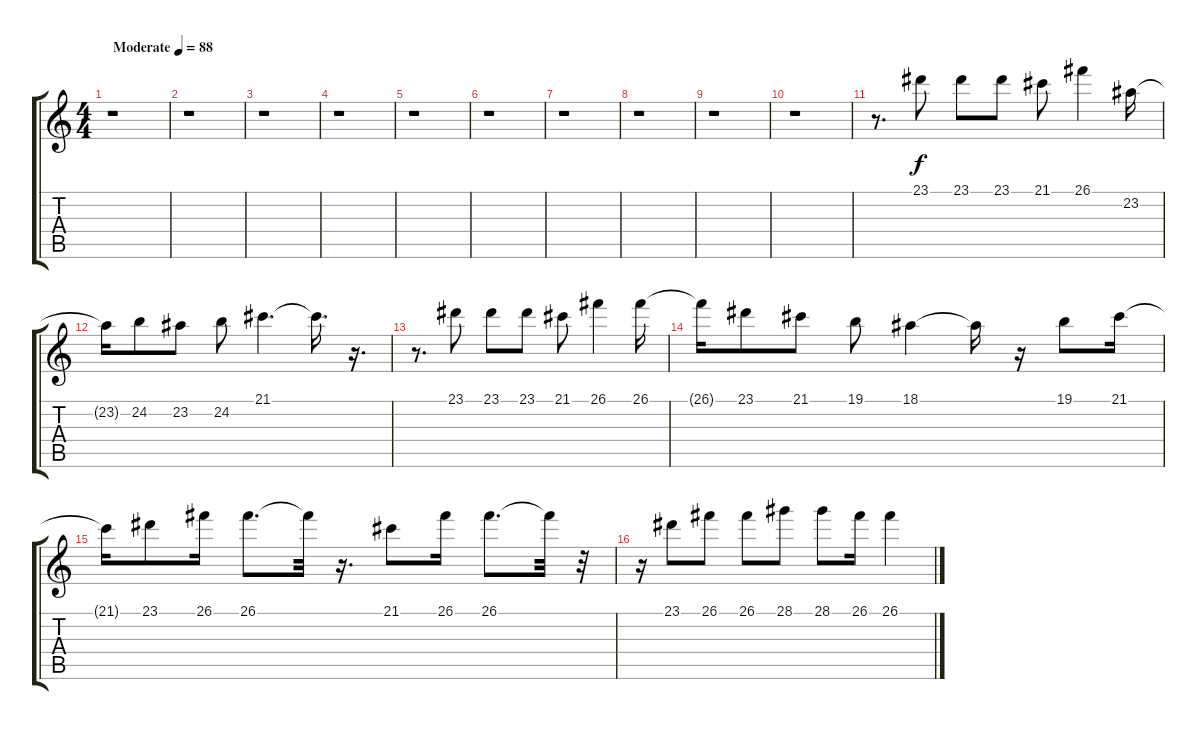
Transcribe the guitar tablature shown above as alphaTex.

\track "" {instrument fx3crystal}
\staff {score tabs}
\tuning (E4 B3 G3 D3 A2 E2) {hide}
\ts (4 4)
\tempo (88 "Moderate")
\clef g2
\ks c
r.1{dy f instrument fx3crystal} |
r.1 |
r.1 |
r.1 |
r.1 |
r.1 |
r.1 |
r.1 |
r.1 |
r.1 |
r.8{d} 23.1.8 23.1.8 23.1.8 21.1.8 26.1.4 23.2.16 |
23.2{t}.16 24.2.8 23.2.8 24.2.8 21.1.4{d} 21.1{t}.16{d} r.16{d} |
r.8{d} 23.1.8 23.1.8 23.1.8 21.1.8 26.1.4 26.1.16 |
26.1{t}.16 23.1.8 21.1.8 19.1.8 18.1.4 18.1{t}.16 r.16 19.1.8 21.1.16 |
21.1{t}.16 23.1.8 26.1.16 26.1.8{d} 26.1{t}.32 r.16{d} 21.1.8 26.1.16 26.1.8{d} 26.1{t}.32 r.32 |
r.16 23.1.8 26.1.8 26.1.8 28.1.8 28.1.8 26.1.16 26.1.4
